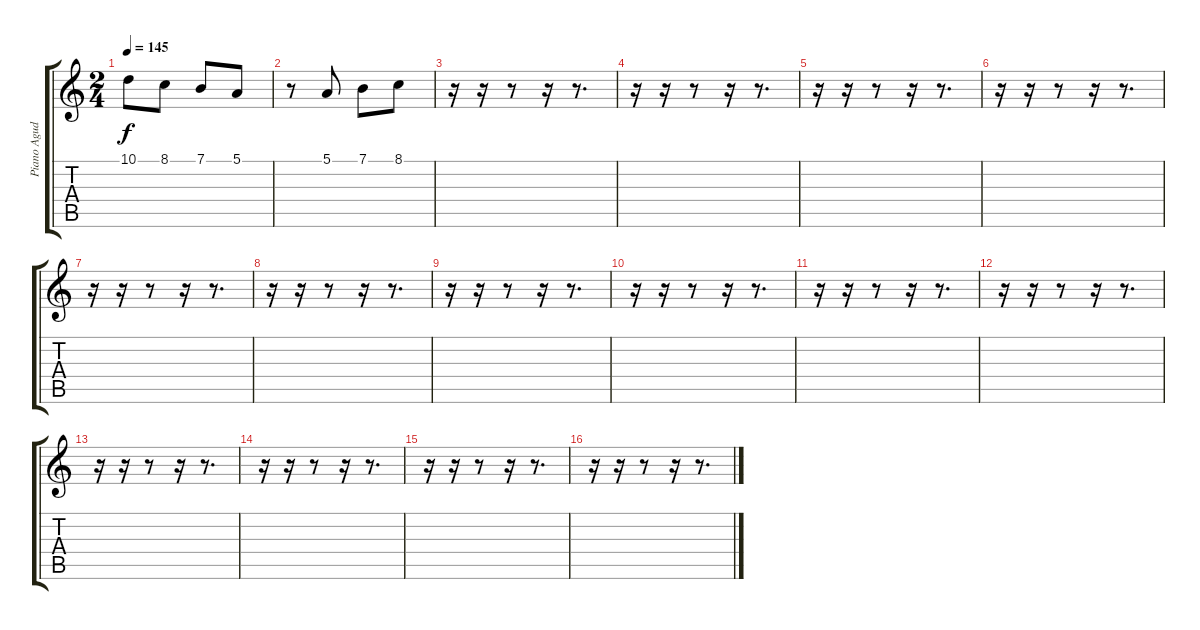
\track ("Piano Agudos" "Piano Agud") {instrument acousticgrandpiano}
\staff {score tabs}
\tuning (E4 B3 G3 D3 A2 E2) {hide}
\ts (2 4)
\tempo 145
\clef g2
\ks c
10.1.8{dy f} 8.1.8 7.1.8 5.1.8 |
r.8 5.1.8 7.1.8 8.1.8 |
r.16 r.16 r.8 r.16 r.8{d} |
r.16 r.16 r.8 r.16 r.8{d} |
r.16 r.16 r.8 r.16 r.8{d} |
r.16 r.16 r.8 r.16 r.8{d} |
r.16 r.16 r.8 r.16 r.8{d} |
r.16 r.16 r.8 r.16 r.8{d} |
r.16 r.16 r.8 r.16 r.8{d} |
r.16 r.16 r.8 r.16 r.8{d} |
r.16 r.16 r.8 r.16 r.8{d} |
r.16 r.16 r.8 r.16 r.8{d} |
r.16 r.16 r.8 r.16 r.8{d} |
r.16 r.16 r.8 r.16 r.8{d} |
r.16 r.16 r.8 r.16 r.8{d} |
r.16 r.16 r.8 r.16 r.8{d}
